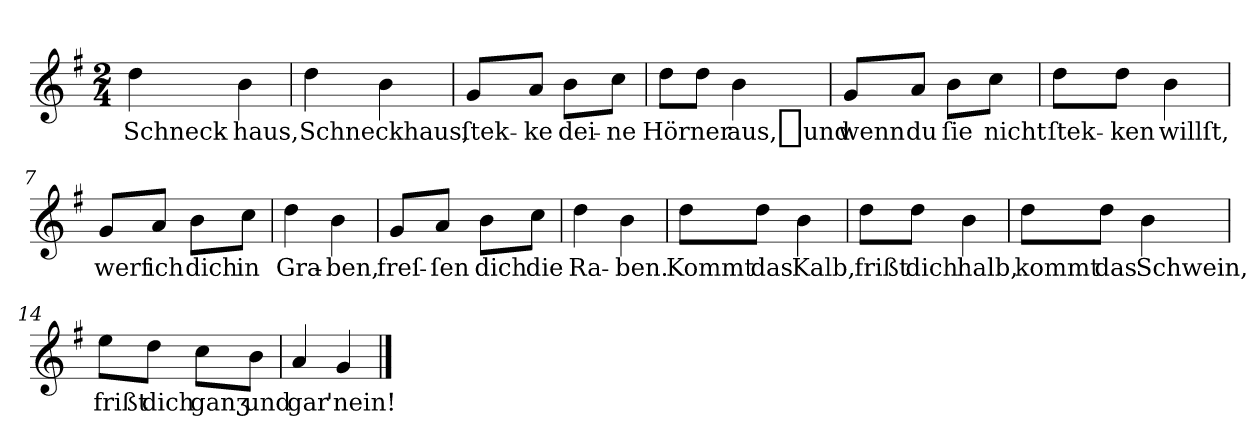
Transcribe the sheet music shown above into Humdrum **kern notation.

**kern	**text
*part1	*part1
*staff1	*staff1
*clefG2	*
*k[f#]	*
*G:	*
*M2/4	*
=1	=1
4dd	Schneck-
4b	-haus,
=2	=2
4dd	Schneckhaus,
4b	.
=3	=3
8g/L	ſtek-
8a/J	-ke
8b\L	dei-
8cc\J	-ne
=4	=4
8dd\L	Hörner
8dd\J	.
4b	aus,_und
=5	=5
8g/L	wenn
8a/J	du
8b\L	ſie
8cc\J	nicht
=6	=6
8dd\L	ſtek-
8dd\J	-ken
4b	willſt,
=7	=7
8g/L	werf
8a/J	ich
8b\L	dich
8cc\J	in
=8	=8
4dd	Gra-
4b	-ben,
=9	=9
8g/L	freſ-
8a/J	-ſen
8b\L	dich
8cc\J	die
=10	=10
4dd	Ra-
4b	-ben.
=11	=11
8dd\L	Kommt
8dd\J	das
4b	Kalb,
=12	=12
8dd\L	frißt
8dd\J	dich
4b	halb,
=13	=13
8dd\L	kommt
8dd\J	das
4b	Schwein,
=14	=14
8ee\L	frißt
8dd\J	dich
8cc\L	ganʒ
8b\J	und
=15	=15
4a	gar
4g	'nein!
==	==
*-	*-
